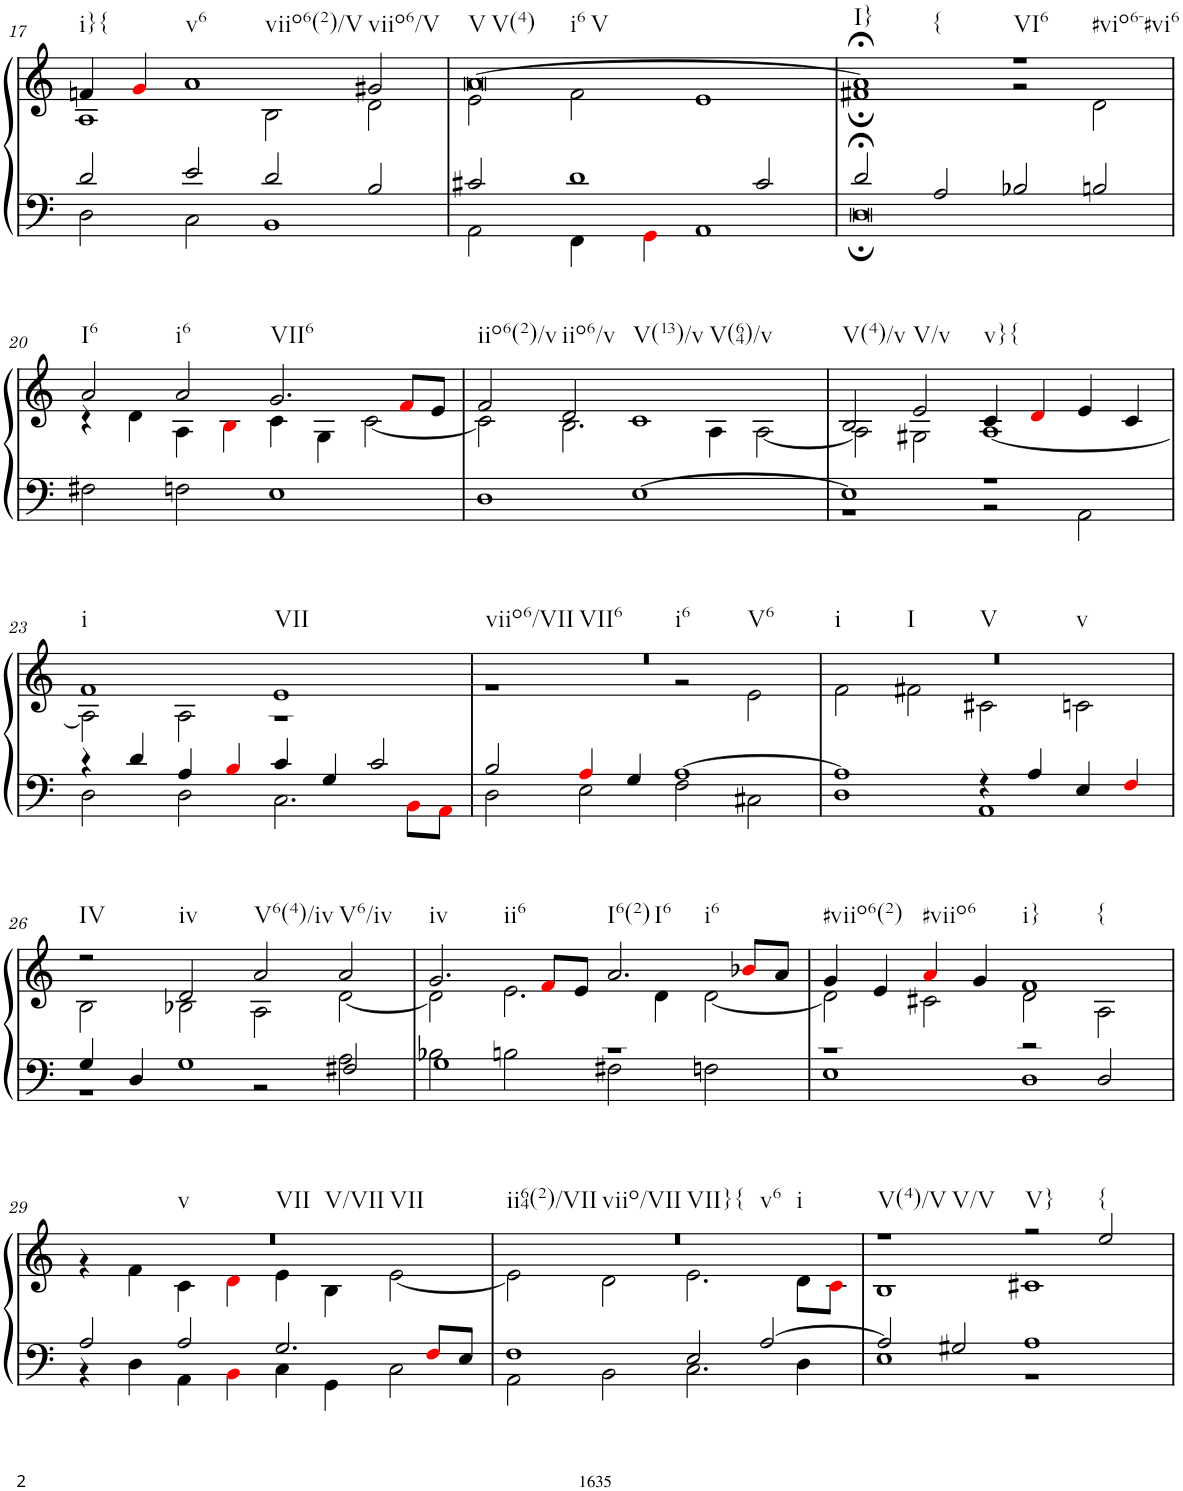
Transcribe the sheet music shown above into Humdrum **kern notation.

**kern	**kern
*part1	*part1
*staff2	*staff1
*I"Organ	*
*I'Org.	*
!!LO:PB:g=z
*clefF4	*clefG2
*k[]	*k[]
*M4/2	*M4/2
=17	=17
*^	*^
!	!	!LO:TX:b:t=i}{	!
2d/	2D\	4fn/	1A
.	.	4gi/	.
!	!	!LO:TX:b:t=v6	!
!	!	!LO:TX:b:t=viio6(2)/V	!
2e/	2C\	1a	.
2d/	1BB	.	2B\
!	!	!LO:TX:b:t=viio6/V	!
2B/	.	2g#X/	2d\
=18	=18	=18	=18
!	!	!LO:TX:b:t=V	!
!	!	!LO:TX:b:t=i6	!
!	!	!LO:TX:b:t=V(4)	!
!	!	!LO:TX:b:t=V	!
2c#X/	2AA\	[0a	2e\
1d	4FF\	.	2f\
.	4GGi\	.	.
.	1AA	.	1e
2c#/	.	.	.
=19	=19	=19	=19
!	!	!LO:TX:b:t=I}	!
!	!	!LO:TX:b:t={	!
2d;</	0D;	1a;<]	1f#X;
2A/	.	.	.
!	!	!LO:TX:b:t=VI6	!
!	!	!LO:TX:b:t=#vio6-#vi6	!
2B-X/	.	1r	2r
2Bn/	.	.	2d\
*v	*v	*	*
!!LO:LB:g=z	!!
=20	=20	=20
!	!LO:TX:b:t=I6	!
2F#X\	2a/	4r
.	.	4d\
!	!LO:TX:b:t=i6	!
2Fn\	2a/	4A\
.	.	4Bi\
!	!LO:TX:b:t=VII6	!
1E	2.g/	4c\
.	.	4G\
.	.	[2c\
.	8fi/L	.
.	8e/J	.
=21	=21	=21
!	!LO:TX:b:t=iio6(2)/v	!
1D	2f/	2c\]
!	!LO:TX:b:t=iio6/v	!
.	2d/	2.B\
!	!LO:TX:b:t=V(13)/v	!
!	!LO:TX:b:t=V(64)/v	!
[1E	1c	.
.	.	4A\
.	.	[2A\
=22	=22	=22
*^	*	*
!	!	!LO:TX:b:t=V(4)/v	!
1E]	1r	2B/	2A\]
!	!	!LO:TX:b:t=V/v	!
.	.	2e/	2G#X\
!	!	!LO:TX:b:t=v}{	!
1r	2r	4c/	[1A
.	.	4di/	.
.	2AA\	4e/	.
.	.	4c/	.
!!LO:LB:g=z	!!
=23	=23	=23	=23
!	!	!LO:TX:b:t=i	!
4r	2D\	1f	2A\]
4d/	.	.	.
4A/	2D\	.	2A\
4Bi/	.	.	.
!	!	!LO:TX:b:t=VII	!
4c/	2.C\	1e	1r
4G/	.	.	.
2c/	.	.	.
.	8BBi\L	.	.
.	8AAi\J	.	.
=24	=24	=24	=24
!	!	!LO:TX:b:t=viio6/VII	!
!	!	!LO:TX:b:t=VII6	!
!	!	!LO:TX:b:t=i6	!
!	!	!LO:TX:b:t=V6	!
2B/	2D\	0r	1r
4Ai/	2E\	.	.
4G/	.	.	.
[1A	2F\	.	2r
.	2C#X\	.	2e\
=25	=25	=25	=25
!	!	!LO:TX:b:t=i	!
!	!	!LO:TX:b:t=I	!
!	!	!LO:TX:b:t=V	!
!	!	!LO:TX:b:t=v	!
1A]	1D	0r	2f\
.	.	.	2f#X\
4r	1AA	.	2c#X\
4A/	.	.	.
4E/	.	.	2cn\
4Fi/	.	.	.
!!LO:LB:g=z	!!
=26	=26	=26	=26
!	!	!LO:TX:b:t=IV	!
4G/	1r	2r	2B\
4D/	.	.	.
!	!	!LO:TX:b:t=iv	!
1G	.	2d/	2B-X\
!	!	!LO:TX:b:t=V6(4)/iv	!
.	2r	2a/	2A\
!	!	!LO:TX:b:t=V6/iv	!
2F#X/	2A\	2a/	[2d\
=27	=27	=27	=27
!	!	!LO:TX:b:t=iv	!
!	!	!LO:TX:b:t=ii6	!
1G	2B-X\	2.g/	2d\]
.	2Bn\	.	2.e\
.	.	8fi/L	.
.	.	8e/J	.
!	!	!LO:TX:b:t=I6(2)	!
!	!	!LO:TX:b:t=I6	!
!	!	!LO:TX:b:t=i6	!
1r	2F#X\	2.a/	.
.	.	.	4d\
.	2Fn\	.	[2d\
.	.	8b-Xi/L	.
.	.	8a/J	.
=28	=28	=28	=28
!	!	!LO:TX:b:t=#viio6(2)	!
1r	1E	4g/	2d\]
.	.	4e/	.
!	!	!LO:TX:b:t=#viio6	!
.	.	4ai/	2c#X\
.	.	4g/	.
!	!	!LO:TX:b:t=i}	!
!	!	!LO:TX:b:t={	!
2r	1D	1f	2d\
2D/	.	.	2A\
!!LO:LB:g=z	!!
=29	=29	=29	=29
!	!	!LO:TX:b:t=v	!
!	!	!LO:TX:b:t=VII	!
!	!	!LO:TX:b:t=V/VII	!
!	!	!LO:TX:b:t=VII	!
2A/	4r	0r	4r
.	4D\	.	4f\
2A/	4AA\	.	4c\
.	4BBi\	.	4di\
2.G/	4C\	.	4e\
.	4GG\	.	4B\
.	2C\	.	[2e\
8Fi/L	.	.	.
8E/J	.	.	.
=30	=30	=30	=30
!	!	!LO:TX:b:t=ii64(2)/VII	!
!	!	!LO:TX:b:t=viio/VII	!
!	!	!LO:TX:b:t=VII}{	!
!	!	!LO:TX:b:t=v6	!
!	!	!LO:TX:b:t=i	!
1F	2AA\	0r	2e\]
.	2BB\	.	2d\
2E/	2.C\	.	2.e\
[2A/	.	.	.
.	4D\	.	8d\L
.	.	.	8ci\J
=31	=31	=31	=31
!	!	!LO:TX:b:t=V(4)/V	!
!	!	!LO:TX:b:t=V/V	!
2A/]	1E	1r	1B
2G#X/	.	.	.
!	!	!LO:TX:b:t=V}	!
1A	1r	2r	1c#X
!	!	!LO:TX:b:t={	!
.	.	2ee/	.
*v	*v	*	*
*	*v	*v
=	=
*-	*-
